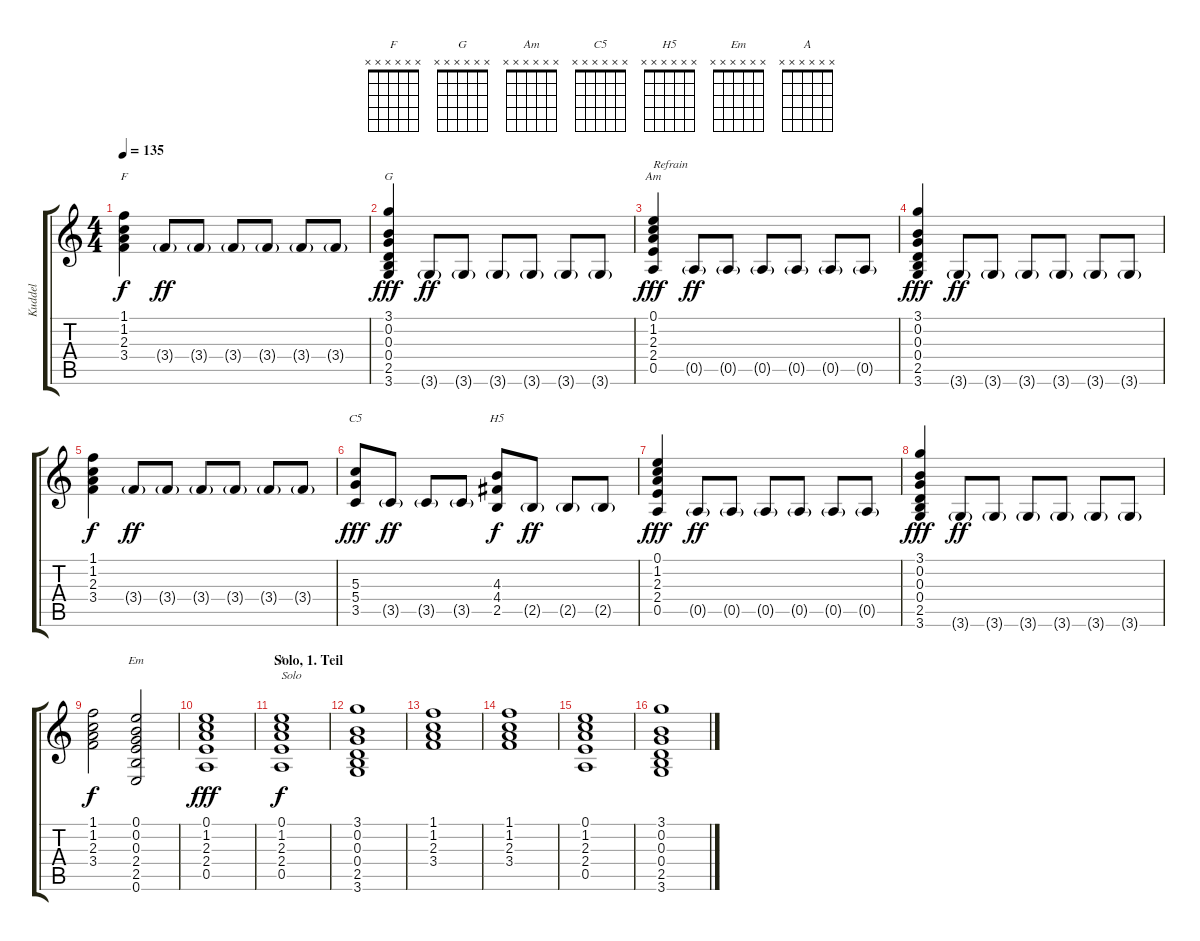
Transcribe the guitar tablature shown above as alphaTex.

\track ("Kuddel" "Kuddel") {instrument electricguitarmuted}
\staff {score tabs}
\tuning (E4 B3 G3 D3 A2 E2) {hide}
\chord ("F" x x x x x x)
\chord ("G" x x x x x x)
\chord ("Am" x x x x x x)
\chord ("C5" x x x x x x)
\chord ("H5" x x x x x x)
\chord ("Em" x x x x x x)
\chord ("A" x x x x x x)
\ts (4 4)
\tempo 135
\clef g2
\ks c
(1.1 1.2 2.3 3.4).4{ch "F" dy f} 3.4{g}.8{dy ff} 3.4{g}.8 3.4{g}.8 3.4{g}.8 3.4{g}.8 3.4{g}.8 |
(3.1 0.2 0.3 0.4 2.5 3.6).4{ch "G" dy fff} 3.6{g}.8{dy ff} 3.6{g}.8 3.6{g}.8 3.6{g}.8 3.6{g}.8 3.6{g}.8 |
(0.1 1.2 2.3 2.4 0.5).4{ch "Am" txt "Refrain" dy fff} 0.5{g}.8{dy ff} 0.5{g}.8 0.5{g}.8 0.5{g}.8 0.5{g}.8 0.5{g}.8 |
(3.1 0.2 0.3 0.4 2.5 3.6).4{dy fff} 3.6{g}.8{dy ff} 3.6{g}.8 3.6{g}.8 3.6{g}.8 3.6{g}.8 3.6{g}.8 |
(1.1 1.2 2.3 3.4).4{dy f} 3.4{g}.8{dy ff} 3.4{g}.8 3.4{g}.8 3.4{g}.8 3.4{g}.8 3.4{g}.8 |
(5.3 5.4 3.5).8{ch "C5" dy fff} 3.5{g}.8{dy ff} 3.5{g}.8 3.5{g}.8 (4.3 4.4 2.5).8{ch "H5" dy f} 2.5{g}.8{dy ff} 2.5{g}.8 2.5{g}.8 |
(0.1 1.2 2.3 2.4 0.5).4{dy fff} 0.5{g}.8{dy ff} 0.5{g}.8 0.5{g}.8 0.5{g}.8 0.5{g}.8 0.5{g}.8 |
(3.1 0.2 0.3 0.4 2.5 3.6).4{dy fff} 3.6{g}.8{dy ff} 3.6{g}.8 3.6{g}.8 3.6{g}.8 3.6{g}.8 3.6{g}.8 |
(1.1 1.2 2.3 3.4).2{dy f} (0.1 0.2 0.3 2.4 2.5 0.6).2{ch "Em"} |
(0.1 1.2 2.3 2.4 0.5).1{dy fff} |
\section ("" "Solo, 1. Teil")
(0.1 1.2 2.3 2.4 0.5).1{ch "A" txt "Solo" dy f} |
(3.1 0.2 0.3 0.4 2.5 3.6).1 |
(1.1 1.2 2.3 3.4).1 |
(1.1 1.2 2.3 3.4).1 |
(0.1 1.2 2.3 2.4 0.5).1 |
(3.1 0.2 0.3 0.4 2.5 3.6).1
